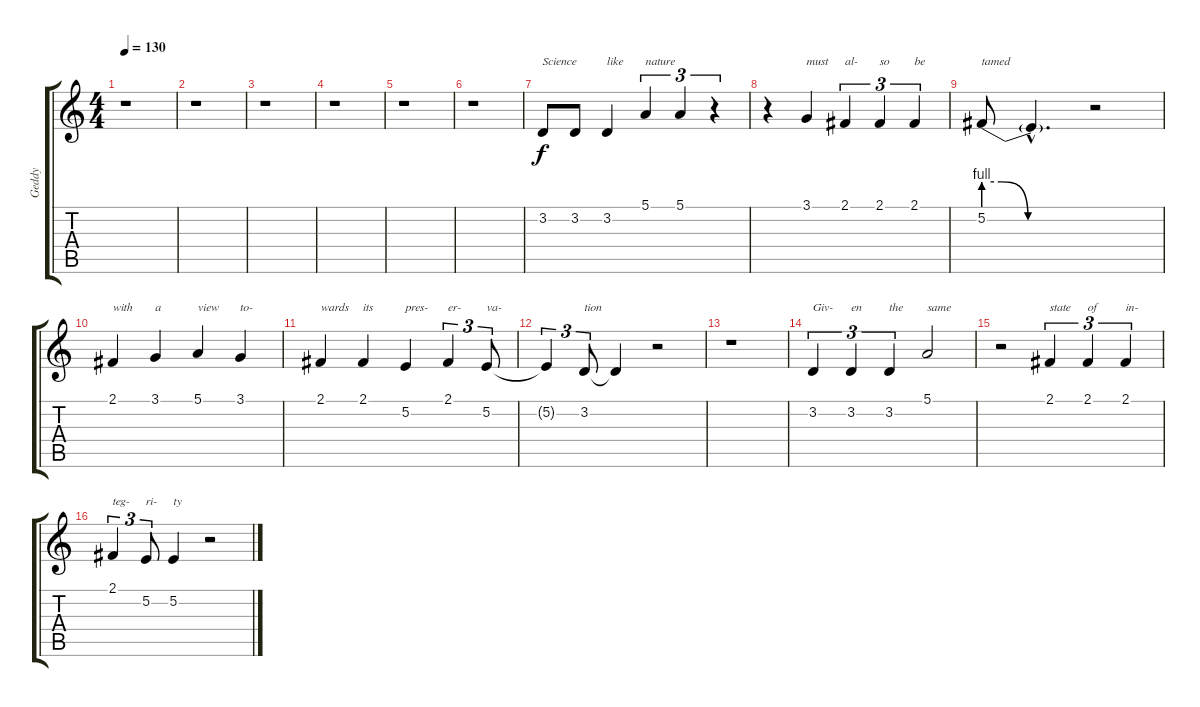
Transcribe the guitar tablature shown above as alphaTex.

\track ("Geddy" "Geddy") {instrument lead6voice}
\staff {score tabs}
\tuning (E4 B3 G3 D3 A2 E2) {hide}
\ts (4 4)
\tempo 130
\clef g2
\ks c
r.1{dy f} |
r.1 |
r.1 |
r.1 |
r.1 |
r.1 |
3.2.8{txt "Science"} 3.2.8 3.2.4{txt "like"} 5.1.4{tu (3 2) txt "nature"} 5.1.4{tu (3 2)} r.4{tu (3 2)} |
r.4 3.1.4{txt "must"} 2.1.4{tu (3 2) txt "al-"} 2.1.4{tu (3 2) txt "so"} 2.1.4{tu (3 2) txt "be"} |
5.2{be (custom 0 4 10 4 25 0 60 0)}.8{txt "tamed"} 5.2{hac t}.4{d} r.2 |
2.1.4{txt "with"} 3.1.4{txt "a"} 5.1.4{txt "view"} 3.1.4{txt "to-"} |
2.1.4{txt "wards"} 2.1.4{txt "its"} 5.2.4{txt "pres-"} 2.1.4{tu (3 2) txt "er-"} 5.2.8{tu (3 2) txt "va-"} |
5.2{t}.4{tu (3 2)} 3.2.8{tu (3 2) txt "tion"} 3.2{t}.4 r.2 |
r.1 |
3.2.4{tu (3 2) txt "Giv-"} 3.2.4{tu (3 2) txt "en"} 3.2.4{tu (3 2) txt "the"} 5.1.2{txt "same"} |
r.2 2.1.4{tu (3 2) txt "state"} 2.1.4{tu (3 2) txt "of"} 2.1.4{tu (3 2) txt "in-"} |
2.1.4{tu (3 2) txt "teg-"} 5.2.8{tu (3 2) txt "ri-"} 5.2.4{txt "ty"} r.2
